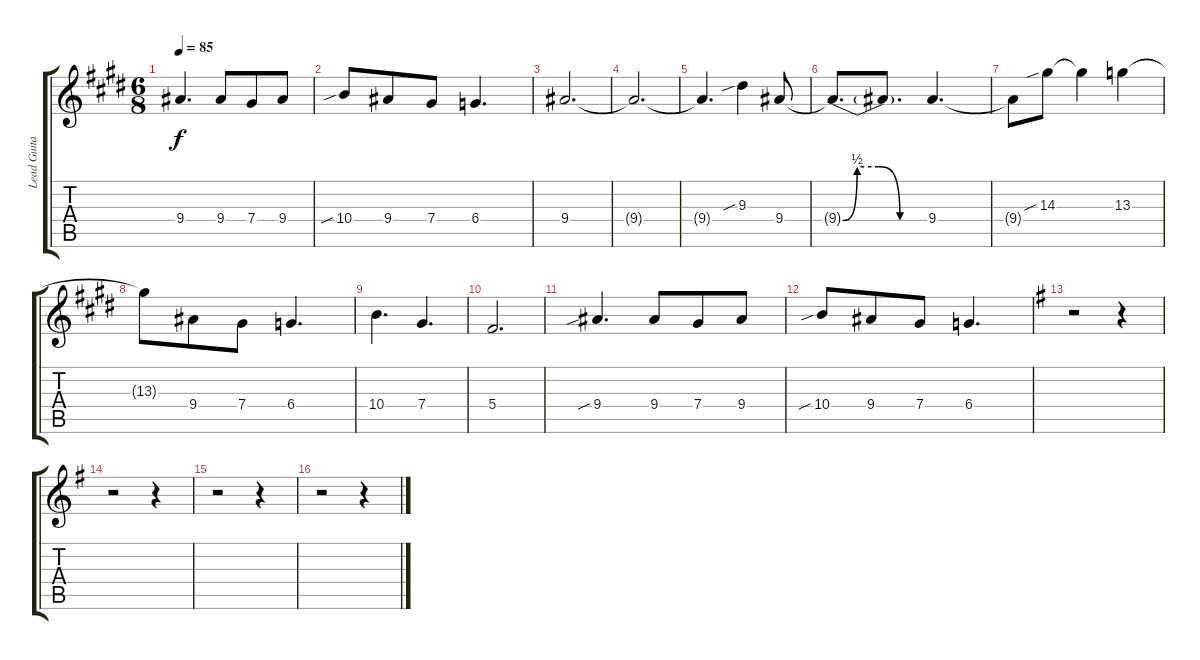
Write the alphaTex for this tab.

\track ("Lead Guitar" "Lead Guita") {instrument distortionguitar}
\staff {score tabs}
\tuning (Eb4 Bb3 Gb3 Db3 Ab2 Db2) {hide}
\ts (6 8)
\tempo 85
\clef g2
\ks c#minor
9.4.4{d dy f} 9.4.8 7.4.8 9.4.8 |
10.4{sib}.8 9.4.8 7.4.8 6.4.4{d} |
\ks e
9.4.2{d} |
\ks c#minor
9.4{t}.2{d} |
9.4{t}.4{d} 9.3{sib}.4 9.4.8 |
\ks e
9.4{be (custom 0 0 10 2 25 2 40 0 60 0) t}.8{d} 9.4{t}.8{d} 9.4.4{d} |
9.4{t}.8 14.3{sib}.8 14.3{t}.4 13.3.4 |
\ks c#minor
13.3{t}.8 9.4.8 7.4.8 6.4.4{d} |
10.4.4{d} 7.4.4{d} |
\ks e
5.4.2{d} |
\ks c#minor
9.4{sib}.4{d} 9.4.8 7.4.8 9.4.8 |
10.4{sib}.8 9.4.8 7.4.8 6.4.4{d} |
\ks g
r.2 r.4 |
r.2 r.4 |
r.2 r.4 |
r.2 r.4
